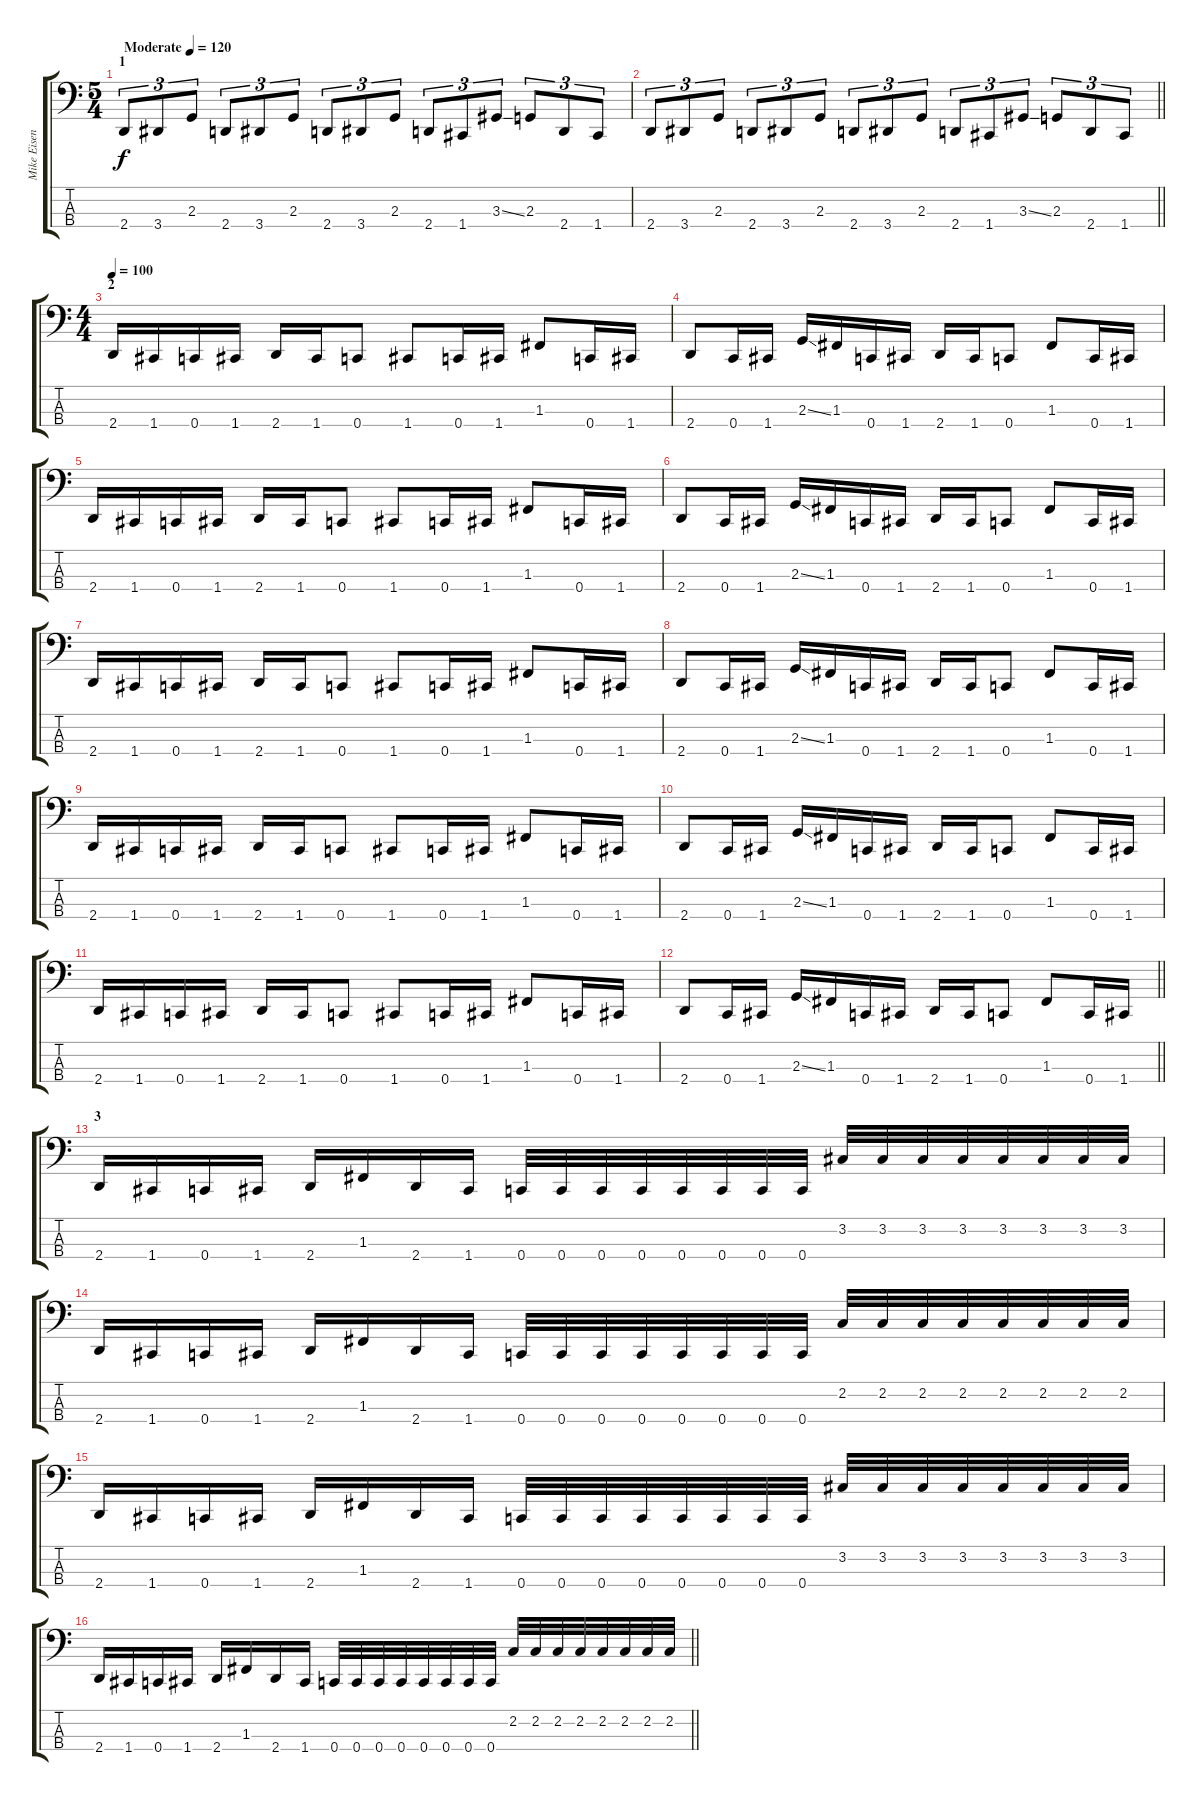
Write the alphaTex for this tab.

\track ("Mike Eisenhauer" "Mike Eisen") {instrument electricbassfinger}
\staff {score tabs}
\tuning (Eb2 Bb1 F1 C1) {hide}
\ts (5 4)
\section ("" "1")
\tempo (120 "Moderate")
\tempo 80
\tempo (120 "Moderate")
\clef f4
\ks c
2.4.8{tu (3 2) dy f instrument electricbassfinger} 3.4.8{tu (3 2)} 2.3.8{tu (3 2)} 2.4.8{tu (3 2)} 3.4.8{tu (3 2)} 2.3.8{tu (3 2)} 2.4.8{tu (3 2)} 3.4.8{tu (3 2)} 2.3.8{tu (3 2)} 2.4.8{tu (3 2)} 1.4.8{tu (3 2)} 3.3{ss}.8{tu (3 2)} 2.3.8{tu (3 2)} 2.4.8{tu (3 2)} 1.4.8{tu (3 2)} |
\barLineRight lightlight
2.4.8{tu (3 2)} 3.4.8{tu (3 2)} 2.3.8{tu (3 2)} 2.4.8{tu (3 2)} 3.4.8{tu (3 2)} 2.3.8{tu (3 2)} 2.4.8{tu (3 2)} 3.4.8{tu (3 2)} 2.3.8{tu (3 2)} 2.4.8{tu (3 2)} 1.4.8{tu (3 2)} 3.3{ss}.8{tu (3 2)} 2.3.8{tu (3 2)} 2.4.8{tu (3 2)} 1.4.8{tu (3 2)} |
\ts (4 4)
\section ("" "2")
\tempo 100
2.4.16 1.4.16 0.4.16 1.4.16 2.4.16 1.4.16 0.4.8 1.4.8 0.4.16 1.4.16 1.3.8 0.4.16 1.4.16 |
2.4.8 0.4.16 1.4.16 2.3{ss}.16 1.3.16 0.4.16 1.4.16 2.4.16 1.4.16 0.4.8 1.3.8 0.4.16 1.4.16 |
2.4.16 1.4.16 0.4.16 1.4.16 2.4.16 1.4.16 0.4.8 1.4.8 0.4.16 1.4.16 1.3.8 0.4.16 1.4.16 |
2.4.8 0.4.16 1.4.16 2.3{ss}.16 1.3.16 0.4.16 1.4.16 2.4.16 1.4.16 0.4.8 1.3.8 0.4.16 1.4.16 |
2.4.16 1.4.16 0.4.16 1.4.16 2.4.16 1.4.16 0.4.8 1.4.8 0.4.16 1.4.16 1.3.8 0.4.16 1.4.16 |
2.4.8 0.4.16 1.4.16 2.3{ss}.16 1.3.16 0.4.16 1.4.16 2.4.16 1.4.16 0.4.8 1.3.8 0.4.16 1.4.16 |
2.4.16 1.4.16 0.4.16 1.4.16 2.4.16 1.4.16 0.4.8 1.4.8 0.4.16 1.4.16 1.3.8 0.4.16 1.4.16 |
2.4.8 0.4.16 1.4.16 2.3{ss}.16 1.3.16 0.4.16 1.4.16 2.4.16 1.4.16 0.4.8 1.3.8 0.4.16 1.4.16 |
2.4.16 1.4.16 0.4.16 1.4.16 2.4.16 1.4.16 0.4.8 1.4.8 0.4.16 1.4.16 1.3.8 0.4.16 1.4.16 |
\barLineRight lightlight
2.4.8 0.4.16 1.4.16 2.3{ss}.16 1.3.16 0.4.16 1.4.16 2.4.16 1.4.16 0.4.8 1.3.8 0.4.16 1.4.16 |
\section ("" "3")
2.4.16 1.4.16 0.4.16 1.4.16 2.4.16 1.3.16 2.4.16 1.4.16 0.4.32 0.4.32 0.4.32 0.4.32 0.4.32 0.4.32 0.4.32 0.4.32 3.2.32 3.2.32 3.2.32 3.2.32 3.2.32 3.2.32 3.2.32 3.2.32 |
2.4.16 1.4.16 0.4.16 1.4.16 2.4.16 1.3.16 2.4.16 1.4.16 0.4.32 0.4.32 0.4.32 0.4.32 0.4.32 0.4.32 0.4.32 0.4.32 2.2.32 2.2.32 2.2.32 2.2.32 2.2.32 2.2.32 2.2.32 2.2.32 |
2.4.16 1.4.16 0.4.16 1.4.16 2.4.16 1.3.16 2.4.16 1.4.16 0.4.32 0.4.32 0.4.32 0.4.32 0.4.32 0.4.32 0.4.32 0.4.32 3.2.32 3.2.32 3.2.32 3.2.32 3.2.32 3.2.32 3.2.32 3.2.32 |
\barLineRight lightlight
2.4.16 1.4.16 0.4.16 1.4.16 2.4.16 1.3.16 2.4.16 1.4.16 0.4.32 0.4.32 0.4.32 0.4.32 0.4.32 0.4.32 0.4.32 0.4.32 2.2.32 2.2.32 2.2.32 2.2.32 2.2.32 2.2.32 2.2.32 2.2.32
